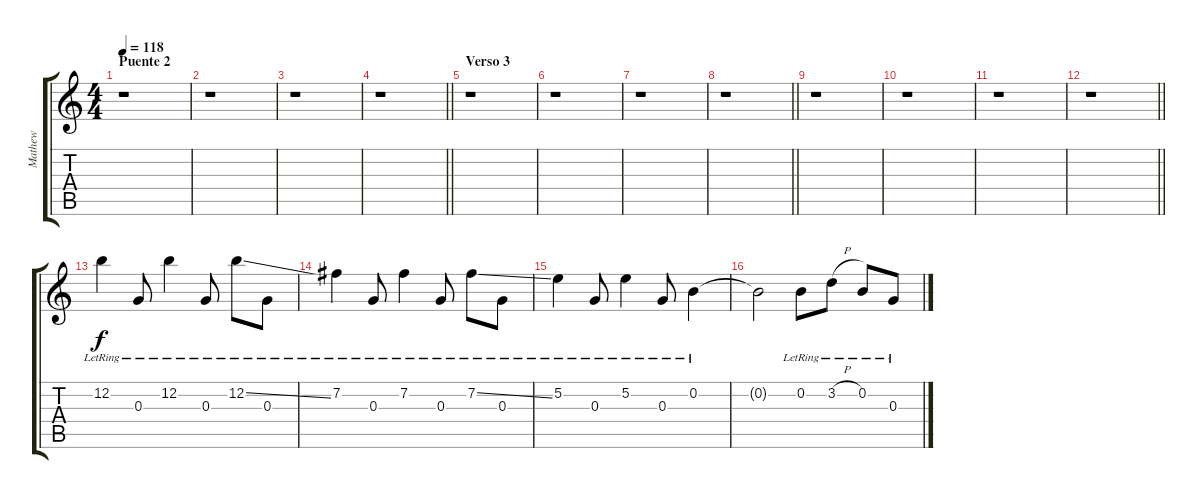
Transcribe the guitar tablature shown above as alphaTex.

\track ("Mathew" "Mathew") {instrument acousticguitarsteel}
\staff {score tabs}
\tuning (E4 B3 G3 D3 A2 E2) {hide}
\ts (4 4)
\section ("" "Puente 2")
\tempo 118
\clef g2
\ks c
r.1{dy f} |
r.1 |
r.1 |
\barLineRight lightlight
r.1 |
\section ("" "Verso 3")
r.1 |
r.1 |
r.1 |
\barLineRight lightlight
r.1 |
r.1 |
r.1 |
r.1 |
\barLineRight lightlight
r.1 |
12.2{lr}.4 0.3{lr}.8 12.2{lr}.4 0.3{lr}.8 12.2{ss lr}.8 0.3{lr}.8 |
7.2{lr}.4 0.3{lr}.8 7.2{lr}.4 0.3{lr}.8 7.2{ss lr}.8 0.3{lr}.8 |
5.2{lr}.4 0.3{lr}.8 5.2{lr}.4 0.3{lr}.8 0.2{lr}.4 |
0.2{t}.2 0.2{lr}.8 3.2{h lr}.8 0.2{lr}.8 0.3{lr}.8
